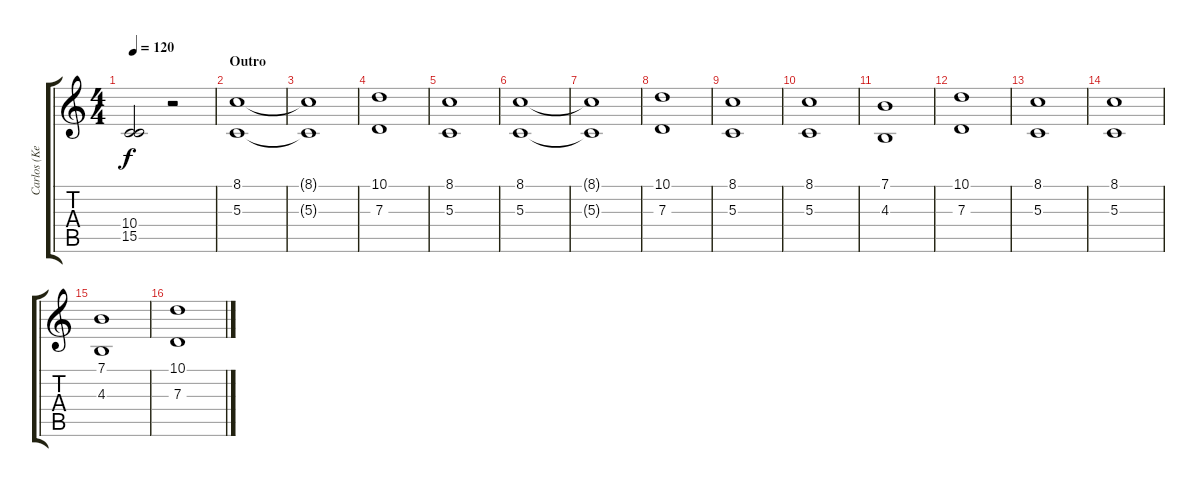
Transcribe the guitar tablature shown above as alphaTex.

\track ("Carlos (Keyboards)" "Carlos (Ke") {instrument rockorgan}
\staff {score tabs}
\tuning (E4 B3 G3 D3 A2 E2) {hide}
\ts (4 4)
\tempo 120
\clef g2
\ks c
(10.4{t} 15.5{t}).2{dy f} r.2 |
\section ("" "Outro")
(8.1 5.3).1{volume 12} |
(8.1{t} 5.3{t}).1 |
(10.1 7.3).1 |
(8.1 5.3).1 |
(8.1 5.3).1 |
(8.1{t} 5.3{t}).1 |
(10.1 7.3).1 |
(8.1 5.3).1 |
(8.1 5.3).1 |
(7.1 4.3).1 |
(10.1 7.3).1 |
(8.1 5.3).1 |
(8.1 5.3).1 |
(7.1 4.3).1 |
(10.1 7.3).1
